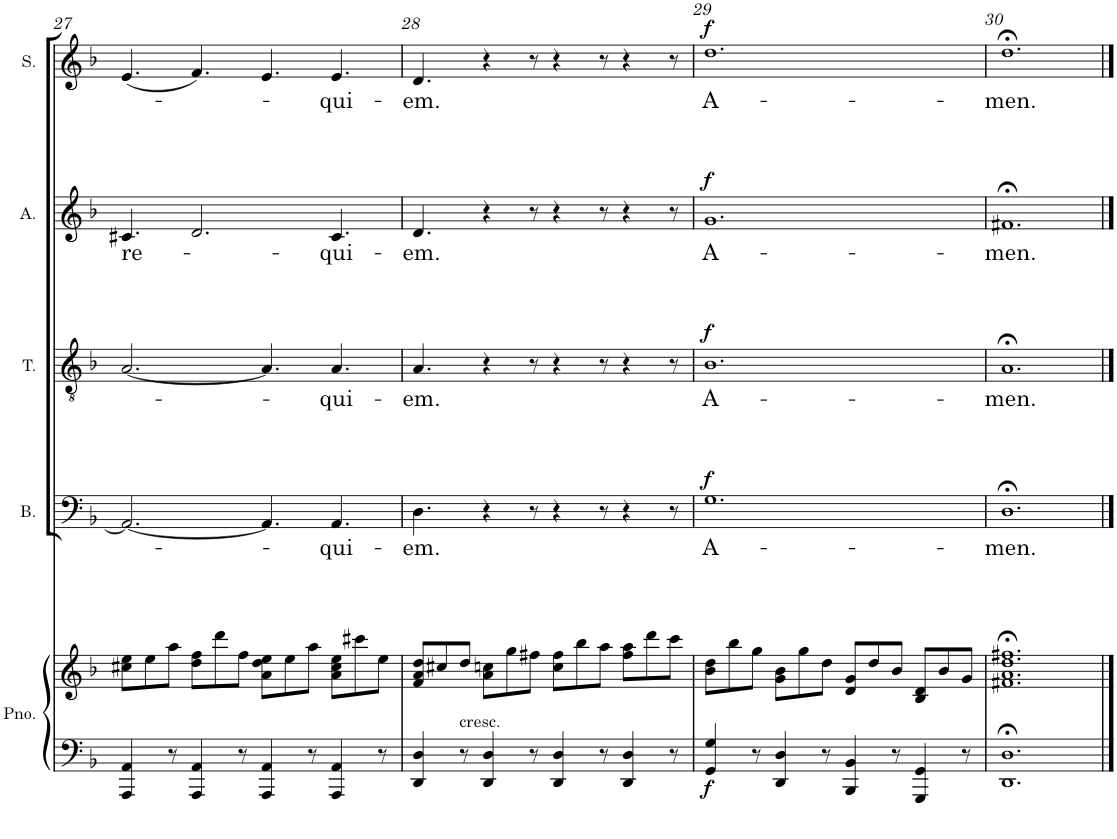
**kern	**kern	**dynam	**kern	**text	**dynam	**kern	**text	**dynam	**kern	**text	**dynam	**kern	**text	**dynam
*part5	*part5	*part5	*part4	*part4	*part4	*part3	*part3	*part3	*part2	*part2	*part2	*part1	*part1	*part1
*staff6	*staff5	*staff5/6	*staff4	*staff4	*staff4	*staff3	*staff3	*staff3	*staff2	*staff2	*staff2	*staff1	*staff1	*staff1
*I"Piano	*	*	*I"Basse	*	*	*I"Ténor	*	*	*I"Alto	*	*	*I"Soprano	*	*
*I'Pno.	*	*	*I'B.	*	*	*I'T.	*	*	*I'A.	*	*	*I'S.	*	*
!!LO:PB:g=z
*clefF4	*clefG2	*	*clefF4	*	*	*clefGv2	*	*	*clefG2	*	*	*clefG2	*	*
*k[b-]	*k[b-]	*	*k[b-]	*	*	*k[b-]	*	*	*k[b-]	*	*	*k[b-]	*	*
*M12/8	*M12/8	*	*M12/8	*	*	*M12/8	*	*	*M12/8	*	*	*M12/8	*	*
=27	=27	=27	=27	=27	=27	=27	=27	=27	=27	=27	=27	=27	=27	=27
!	!	!	!	!	!	!	!	!	!	!LO:LY:b	!	!	!	!
4AAA/ 4AA/	8cc#X\ 8ee\L	.	2.AA/_	.	.	[2.A/	.	.	4.c#X/	re-	.	(4.e/	.	.
.	8ee\	.	.	.	.	.	.	.	.	.	.	.	.	.
8r	8aa\J	.	.	.	.	.	.	.	.	.	.	.	.	.
4AAA/ 4AA/	8dd\ 8ff\L	.	.	.	.	.	.	.	2.d/	.	.	4.f/)	.	.
.	8ddd\	.	.	.	.	.	.	.	.	.	.	.	.	.
8r	8ff\J	.	.	.	.	.	.	.	.	.	.	.	.	.
4AAA/ 4AA/	8a\ 8dd\ 8ee\L	.	4.AA/]	.	.	4.A/]	.	.	.	.	.	4.e/	.	.
.	8ee\	.	.	.	.	.	.	.	.	.	.	.	.	.
8r	8aa\J	.	.	.	.	.	.	.	.	.	.	.	.	.
!	!	!	!	!LO:LY:b	!	!	!LO:LY:b	!	!	!LO:LY:b	!	!	!LO:LY:b	!
4AAA/ 4AA/	8a\ 8cc#\ 8ee\L	.	4.AA/	-qui-	.	4.A/	-qui-	.	4.c#/	-qui-	.	4.e/	-qui-	.
.	8ccc#X\	.	.	.	.	.	.	.	.	.	.	.	.	.
8r	8ee\J	.	.	.	.	.	.	.	.	.	.	.	.	.
=28	=28	=28	=28	=28	=28	=28	=28	=28	=28	=28	=28	=28	=28	=28
!	!	!	!	!LO:LY:b	!	!	!LO:LY:b	!	!	!LO:LY:b	!	!	!LO:LY:b	!
4DD/ 4D/	8f/ 8a/ 8dd/L	.	4.D\	-em.	.	4.A/	-em.	.	4.d/	-em.	.	4.d/	-em.	.
.	8cc#X/	.	.	.	.	.	.	.	.	.	.	.	.	.
!LO:TX:a:t=cresc.	!	!	!	!	!	!	!	!	!	!	!	!	!	!
8r	8dd/J	.	.	.	.	.	.	.	.	.	.	.	.	.
4DD/ 4D/	8a\ 8ccn\L	.	4r	.	.	4r	.	.	4r	.	.	4r	.	.
.	8gg\	.	.	.	.	.	.	.	.	.	.	.	.	.
8r	8ff#X\J	.	8r	.	.	8r	.	.	8r	.	.	8r	.	.
4DD/ 4D/	8cc\ 8ff#\L	.	4r	.	.	4r	.	.	4r	.	.	4r	.	.
.	8bb-\	.	.	.	.	.	.	.	.	.	.	.	.	.
8r	8aa\J	.	8r	.	.	8r	.	.	8r	.	.	8r	.	.
4DD/ 4D/	8ff#\ 8aa\L	.	4r	.	.	4r	.	.	4r	.	.	4r	.	.
.	8ddd\	.	.	.	.	.	.	.	.	.	.	.	.	.
8r	8ccc\J	.	8r	.	.	8r	.	.	8r	.	.	8r	.	.
=29	=29	=29	=29	=29	=29	=29	=29	=29	=29	=29	=29	=29	=29	=29
!	!	!LO:DY:b=2	!	!LO:LY:b	!LO:DY:a	!	!LO:LY:b	!LO:DY:a	!	!LO:LY:b	!LO:DY:a	!	!LO:LY:b	!LO:DY:a
4GG/ 4G/	8b-\ 8dd\L	f	1.G	A-	f	1.B-	A-	f	1.g	A-	f	1.dd	A-	f
.	8bb-\	.	.	.	.	.	.	.	.	.	.	.	.	.
8r	8gg\J	.	.	.	.	.	.	.	.	.	.	.	.	.
4DD/ 4D/	8g\ 8b-\L	.	.	.	.	.	.	.	.	.	.	.	.	.
.	8gg\	.	.	.	.	.	.	.	.	.	.	.	.	.
8r	8dd\J	.	.	.	.	.	.	.	.	.	.	.	.	.
4BBB-/ 4BB-/	8d/ 8g/L	.	.	.	.	.	.	.	.	.	.	.	.	.
.	8dd/	.	.	.	.	.	.	.	.	.	.	.	.	.
8r	8b-/J	.	.	.	.	.	.	.	.	.	.	.	.	.
4GGG/ 4GG/	8B-/ 8d/L	.	.	.	.	.	.	.	.	.	.	.	.	.
.	8b-/	.	.	.	.	.	.	.	.	.	.	.	.	.
8r	8g/J	.	.	.	.	.	.	.	.	.	.	.	.	.
=30	=30	=30	=30	=30	=30	=30	=30	=30	=30	=30	=30	=30	=30	=30
!	!	!	!	!LO:LY:b	!	!	!LO:LY:b	!	!	!LO:LY:b	!	!	!LO:LY:b	!
1.DD;< 1.D;<	1.f#X;< 1.a;< 1.dd;< 1.ff#X;<	.	1.D;<	-men.	.	1.A;<	-men.	.	1.f#X;<	-men.	.	1.dd;<	-men.	.
==	==	==	==	==	==	==	==	==	==	==	==	==	==	==
*-	*-	*-	*-	*-	*-	*-	*-	*-	*-	*-	*-	*-	*-	*-
